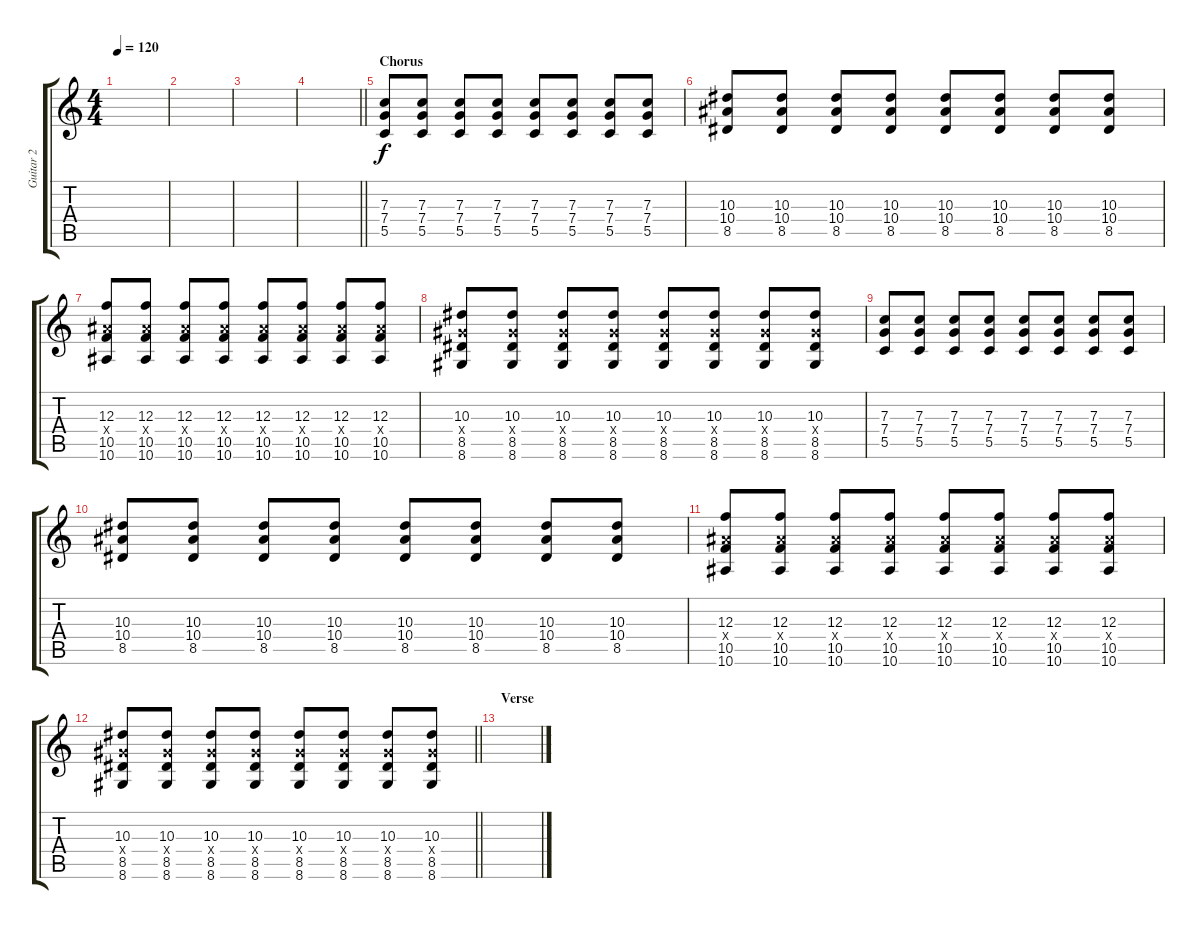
\track ("Guitar 2" "Guitar 2") {instrument acousticguitarsteel}
\staff {score tabs}
\tuning (D4 A3 F3 C3 G2 C2) {hide}
\ts (4 4)
\tempo 120
\clef g2
\ks c
|
|
|
\barLineRight lightlight
|
\section ("" "Chorus")
(7.3 7.4 5.5).8{instrument distortionguitar} (7.3 7.4 5.5).8 (7.3 7.4 5.5).8 (7.3 7.4 5.5).8 (7.3 7.4 5.5).8 (7.3 7.4 5.5).8 (7.3 7.4 5.5).8 (7.3 7.4 5.5).8 |
(10.3 10.4 8.5).8 (10.3 10.4 8.5).8 (10.3 10.4 8.5).8 (10.3 10.4 8.5).8 (10.3 10.4 8.5).8 (10.3 10.4 8.5).8 (10.3 10.4 8.5).8 (10.3 10.4 8.5).8 |
(12.3 10.4{x} 10.5 10.6).8 (12.3 10.4{x} 10.5 10.6).8 (12.3 10.4{x} 10.5 10.6).8 (12.3 10.4{x} 10.5 10.6).8 (12.3 10.4{x} 10.5 10.6).8 (12.3 10.4{x} 10.5 10.6).8 (12.3 10.4{x} 10.5 10.6).8 (12.3 10.4{x} 10.5 10.6).8 |
(10.3 8.4{x} 8.5 8.6).8 (10.3 8.4{x} 8.5 8.6).8 (10.3 8.4{x} 8.5 8.6).8 (10.3 8.4{x} 8.5 8.6).8 (10.3 8.4{x} 8.5 8.6).8 (10.3 8.4{x} 8.5 8.6).8 (10.3 8.4{x} 8.5 8.6).8 (10.3 8.4{x} 8.5 8.6).8 |
(7.3 7.4 5.5).8 (7.3 7.4 5.5).8 (7.3 7.4 5.5).8 (7.3 7.4 5.5).8 (7.3 7.4 5.5).8 (7.3 7.4 5.5).8 (7.3 7.4 5.5).8 (7.3 7.4 5.5).8 |
(10.3 10.4 8.5).8 (10.3 10.4 8.5).8 (10.3 10.4 8.5).8 (10.3 10.4 8.5).8 (10.3 10.4 8.5).8 (10.3 10.4 8.5).8 (10.3 10.4 8.5).8 (10.3 10.4 8.5).8 |
(12.3 10.4{x} 10.5 10.6).8 (12.3 10.4{x} 10.5 10.6).8 (12.3 10.4{x} 10.5 10.6).8 (12.3 10.4{x} 10.5 10.6).8 (12.3 10.4{x} 10.5 10.6).8 (12.3 10.4{x} 10.5 10.6).8 (12.3 10.4{x} 10.5 10.6).8 (12.3 10.4{x} 10.5 10.6).8 |
\barLineRight lightlight
(10.3 8.4{x} 8.5 8.6).8 (10.3 8.4{x} 8.5 8.6).8 (10.3 8.4{x} 8.5 8.6).8 (10.3 8.4{x} 8.5 8.6).8 (10.3 8.4{x} 8.5 8.6).8 (10.3 8.4{x} 8.5 8.6).8 (10.3 8.4{x} 8.5 8.6).8 (10.3 8.4{x} 8.5 8.6).8 |
\section ("" "Verse")
